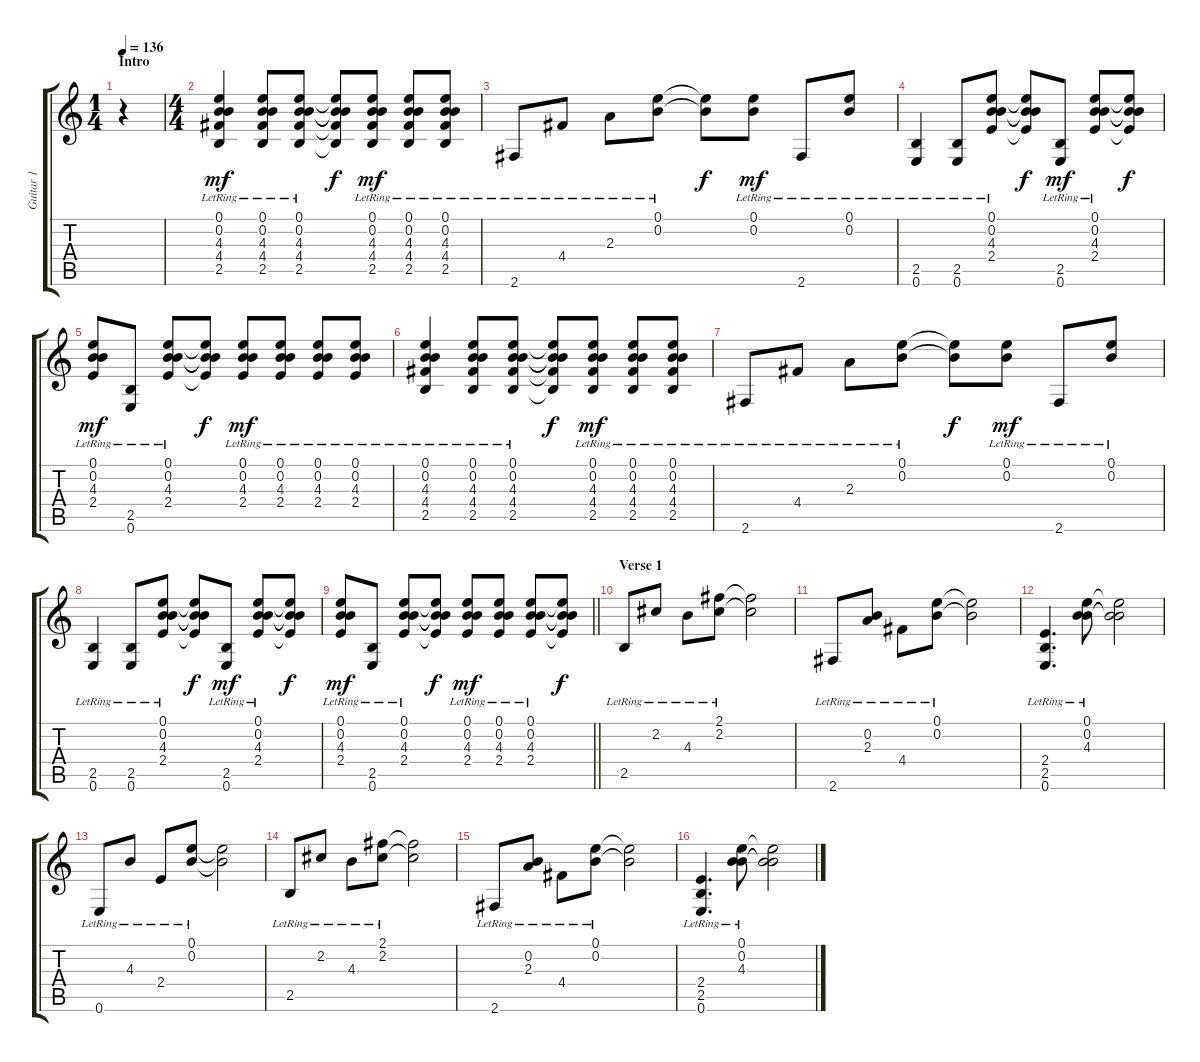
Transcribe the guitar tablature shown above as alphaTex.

\track ("Guitar 1" "Guitar 1") {instrument overdrivenguitar}
\staff {score tabs}
\tuning (E4 B3 G3 D3 A2 E2) {hide}
\ts (1 4)
\section ("" "Intro")
\tempo 136
\clef g2
\ks c
r.4{dy mf instrument overdrivenguitar} |
\ts (4 4)
(0.1 0.2{lr} 4.3{lr} 4.4{lr} 2.5{lr}).4 (0.1 0.2{lr} 4.3{lr} 4.4{lr} 2.5{lr}).8 (0.1 0.2{lr} 4.3{lr} 4.4{lr} 2.5{lr}).8 (0.1{t} 0.2{t} 4.3{t} 4.4{t} 2.5{t}).8{dy f} (0.1{lr} 0.2{lr} 4.3{lr} 4.4{lr} 2.5{lr}).8{dy mf} (0.1{lr} 0.2{lr} 4.3{lr} 4.4{lr} 2.5{lr}).8 (0.1{lr} 0.2{lr} 4.3{lr} 4.4{lr} 2.5{lr}).8 |
2.6{lr}.8 4.4{lr}.8 2.3{lr}.8 (0.1{lr} 0.2{lr}).8 (0.1{t} 0.2{t}).8{dy f} (0.1{lr} 0.2{lr}).8{dy mf} 2.6{lr}.8 (0.1{lr} 0.2{lr}).8 |
(2.5{lr} 0.6{lr}).4 (2.5{lr} 0.6{lr}).8 (0.1{lr} 0.2{lr} 4.3{lr} 2.4{lr}).8 (0.1{t} 0.2{t} 4.3{t} 2.4{t}).8{dy f} (2.5{lr} 0.6{lr}).8{dy mf} (0.1{lr} 0.2{lr} 4.3{lr} 2.4{lr}).8 (0.1{t} 0.2{t} 4.3{t} 2.4{t}).8{dy f} |
(0.1{lr} 0.2{lr} 4.3{lr} 2.4{lr}).8{dy mf} (2.5{lr} 0.6{lr}).8 (0.1{lr} 0.2{lr} 4.3{lr} 2.4{lr}).8 (0.1{t} 0.2{t} 4.3{t} 2.4{t}).8{dy f} (0.1{lr} 0.2{lr} 4.3{lr} 2.4{lr}).8{dy mf} (0.1{lr} 0.2{lr} 4.3{lr} 2.4{lr}).8 (0.1{lr} 0.2{lr} 4.3{lr} 2.4{lr}).8 (0.1{lr} 0.2{lr} 4.3{lr} 2.4{lr}).8 |
(0.1 0.2{lr} 4.3{lr} 4.4{lr} 2.5{lr}).4 (0.1 0.2{lr} 4.3{lr} 4.4{lr} 2.5{lr}).8 (0.1 0.2{lr} 4.3{lr} 4.4{lr} 2.5{lr}).8 (0.1{t} 0.2{t} 4.3{t} 4.4{t} 2.5{t}).8{dy f} (0.1{lr} 0.2{lr} 4.3{lr} 4.4{lr} 2.5{lr}).8{dy mf} (0.1{lr} 0.2{lr} 4.3{lr} 4.4{lr} 2.5{lr}).8 (0.1{lr} 0.2{lr} 4.3{lr} 4.4{lr} 2.5{lr}).8 |
2.6{lr}.8 4.4{lr}.8 2.3{lr}.8 (0.1{lr} 0.2{lr}).8 (0.1{t} 0.2{t}).8{dy f} (0.1{lr} 0.2{lr}).8{dy mf} 2.6{lr}.8 (0.1{lr} 0.2{lr}).8 |
(2.5{lr} 0.6{lr}).4 (2.5{lr} 0.6{lr}).8 (0.1{lr} 0.2{lr} 4.3{lr} 2.4{lr}).8 (0.1{t} 0.2{t} 4.3{t} 2.4{t}).8{dy f} (2.5{lr} 0.6{lr}).8{dy mf} (0.1{lr} 0.2{lr} 4.3{lr} 2.4{lr}).8 (0.1{t} 0.2{t} 4.3{t} 2.4{t}).8{dy f} |
\barLineRight lightlight
(0.1{lr} 0.2{lr} 4.3{lr} 2.4{lr}).8{dy mf} (2.5{lr} 0.6{lr}).8 (0.1{lr} 0.2{lr} 4.3{lr} 2.4{lr}).8 (0.1{t} 0.2{t} 4.3{t} 2.4{t}).8{dy f} (0.1{lr} 0.2{lr} 4.3{lr} 2.4{lr}).8{dy mf} (0.1{lr} 0.2{lr} 4.3{lr} 2.4{lr}).8 (0.1{lr} 0.2{lr} 4.3{lr} 2.4{lr}).8 (0.1{t} 0.2{t} 4.3{t} 2.4{t}).8{dy f} |
\section ("" "Verse 1")
2.5{lr}.8{volume 14} 2.2{lr}.8 4.3{lr}.8 (2.1{lr} 2.2{lr}).8 (2.1{t} 2.2{t}).2 |
2.6{lr}.8 (0.2{lr} 2.3{lr}).8 4.4{lr}.8 (0.1{lr} 0.2{lr}).8 (0.1{t} 0.2{t}).2 |
(2.4{lr} 2.5{lr} 0.6{lr}).4{d} (0.1{lr} 0.2{lr} 4.3{lr}).8 (0.1{t} 0.2{t} 4.3{t}).2 |
0.6{lr}.8 4.3{lr}.8 2.4{lr}.8 (0.1{lr} 0.2{lr}).8 (0.1{t} 0.2{t}).2 |
2.5{lr}.8 2.2{lr}.8 4.3{lr}.8 (2.1{lr} 2.2{lr}).8 (2.1{t} 2.2{t}).2 |
2.6{lr}.8 (0.2{lr} 2.3{lr}).8 4.4{lr}.8 (0.1{lr} 0.2{lr}).8 (0.1{t} 0.2{t}).2 |
(2.4{lr} 2.5{lr} 0.6{lr}).4{d} (0.1{lr} 0.2{lr} 4.3{lr}).8 (0.1{t} 0.2{t} 4.3{t}).2
